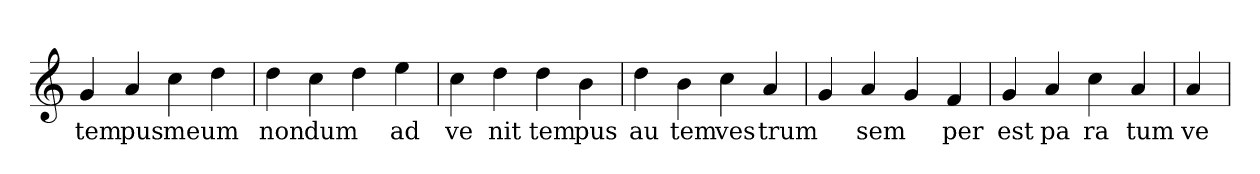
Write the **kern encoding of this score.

**kern	**text
*part1	*part1
*staff1	*staff1
*clefG2	*
=1	=1
4g	tem
4a	pus
4cc	meum
4dd	.
=2	=2
4dd	non
4cc	dum
4dd	.
4ee	ad
=3	=3
4cc	ve
4dd	nit
4dd	tem
4b	pus
=4	=4
4dd	au
4b	tem
4cc	ves
4a	trum
=5	=5
4g	.
4a	sem
4g	.
4f	per
=6	=6
4g	est
4a	pa
4cc	ra
4a	tum
=7	=7
4a	ve
=	=
*-	*-
